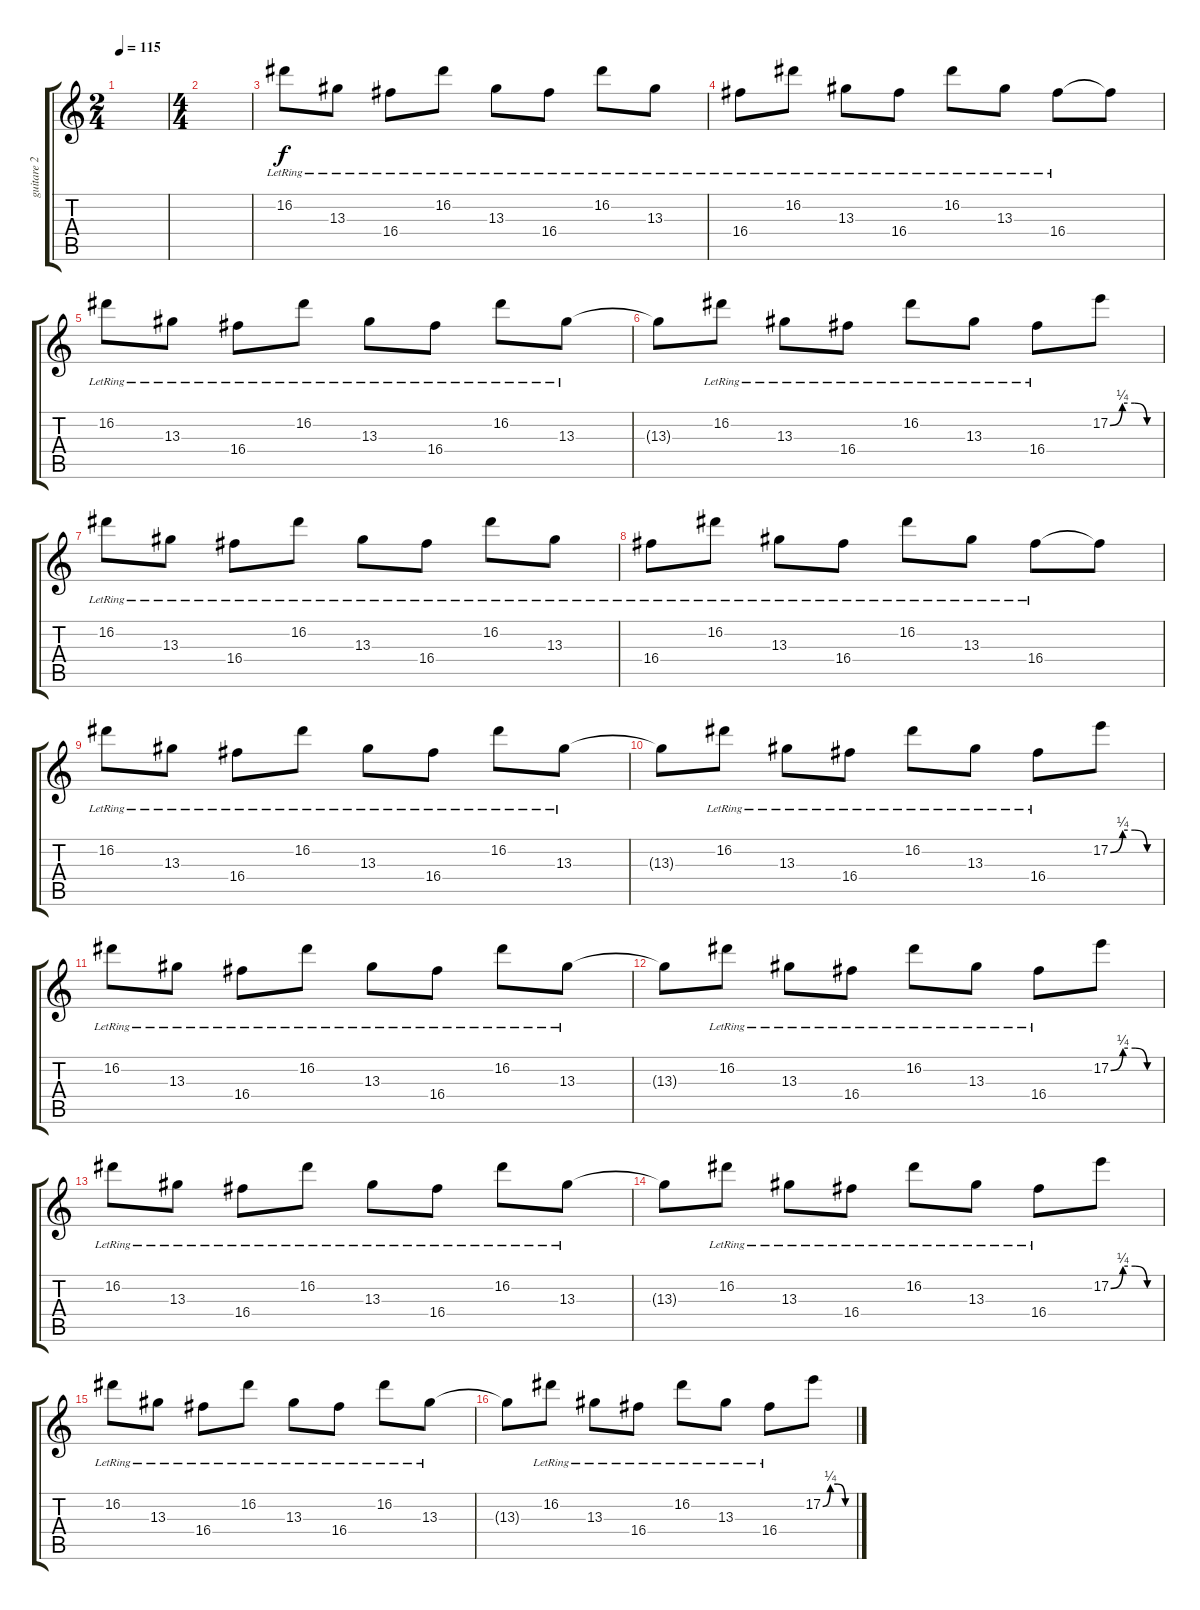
\track ("guitare 2" "guitare 2") {instrument distortionguitar}
\staff {score tabs}
\tuning (E4 B3 G3 D3 A2 E2) {hide}
\ts (2 4)
\tempo 115
\clef g2
\ks c
|
\ts (4 4)
|
16.2{lr}.8{volume 11} 13.3{lr}.8 16.4{lr}.8 16.2{lr}.8 13.3{lr}.8 16.4{lr}.8 16.2{lr}.8 13.3{lr}.8 |
16.4{lr}.8 16.2{lr}.8 13.3{lr}.8 16.4{lr}.8 16.2{lr}.8 13.3{lr}.8 16.4{lr}.8 16.4{t}.8 |
16.2{lr}.8 13.3{lr}.8 16.4{lr}.8 16.2{lr}.8 13.3{lr}.8 16.4{lr}.8 16.2{lr}.8 13.3{lr}.8 |
13.3{t}.8 16.2{lr}.8 13.3{lr}.8 16.4{lr}.8 16.2{lr}.8 13.3{lr}.8 16.4{lr}.8 17.2{be (custom 0 0 15 1 30 1 45 0 60 0)}.8 |
16.2{lr}.8{volume 11} 13.3{lr}.8 16.4{lr}.8 16.2{lr}.8 13.3{lr}.8 16.4{lr}.8 16.2{lr}.8 13.3{lr}.8 |
16.4{lr}.8 16.2{lr}.8 13.3{lr}.8 16.4{lr}.8 16.2{lr}.8 13.3{lr}.8 16.4{lr}.8 16.4{t}.8 |
16.2{lr}.8 13.3{lr}.8 16.4{lr}.8 16.2{lr}.8 13.3{lr}.8 16.4{lr}.8 16.2{lr}.8 13.3{lr}.8 |
13.3{t}.8 16.2{lr}.8 13.3{lr}.8 16.4{lr}.8 16.2{lr}.8 13.3{lr}.8 16.4{lr}.8 17.2{be (custom 0 0 15 1 30 1 45 0 60 0)}.8 |
16.2{lr}.8 13.3{lr}.8 16.4{lr}.8 16.2{lr}.8 13.3{lr}.8 16.4{lr}.8 16.2{lr}.8 13.3{lr}.8 |
13.3{t}.8 16.2{lr}.8 13.3{lr}.8 16.4{lr}.8 16.2{lr}.8 13.3{lr}.8 16.4{lr}.8 17.2{be (custom 0 0 15 1 30 1 45 0 60 0)}.8 |
16.2{lr}.8 13.3{lr}.8 16.4{lr}.8 16.2{lr}.8 13.3{lr}.8 16.4{lr}.8 16.2{lr}.8 13.3{lr}.8 |
13.3{t}.8 16.2{lr}.8 13.3{lr}.8 16.4{lr}.8 16.2{lr}.8 13.3{lr}.8 16.4{lr}.8 17.2{be (custom 0 0 15 1 30 1 45 0 60 0)}.8 |
16.2{lr}.8 13.3{lr}.8 16.4{lr}.8 16.2{lr}.8 13.3{lr}.8 16.4{lr}.8 16.2{lr}.8 13.3{lr}.8 |
13.3{t}.8 16.2{lr}.8 13.3{lr}.8 16.4{lr}.8 16.2{lr}.8 13.3{lr}.8 16.4{lr}.8 17.2{be (custom 0 0 15 1 30 1 45 0 60 0)}.8
